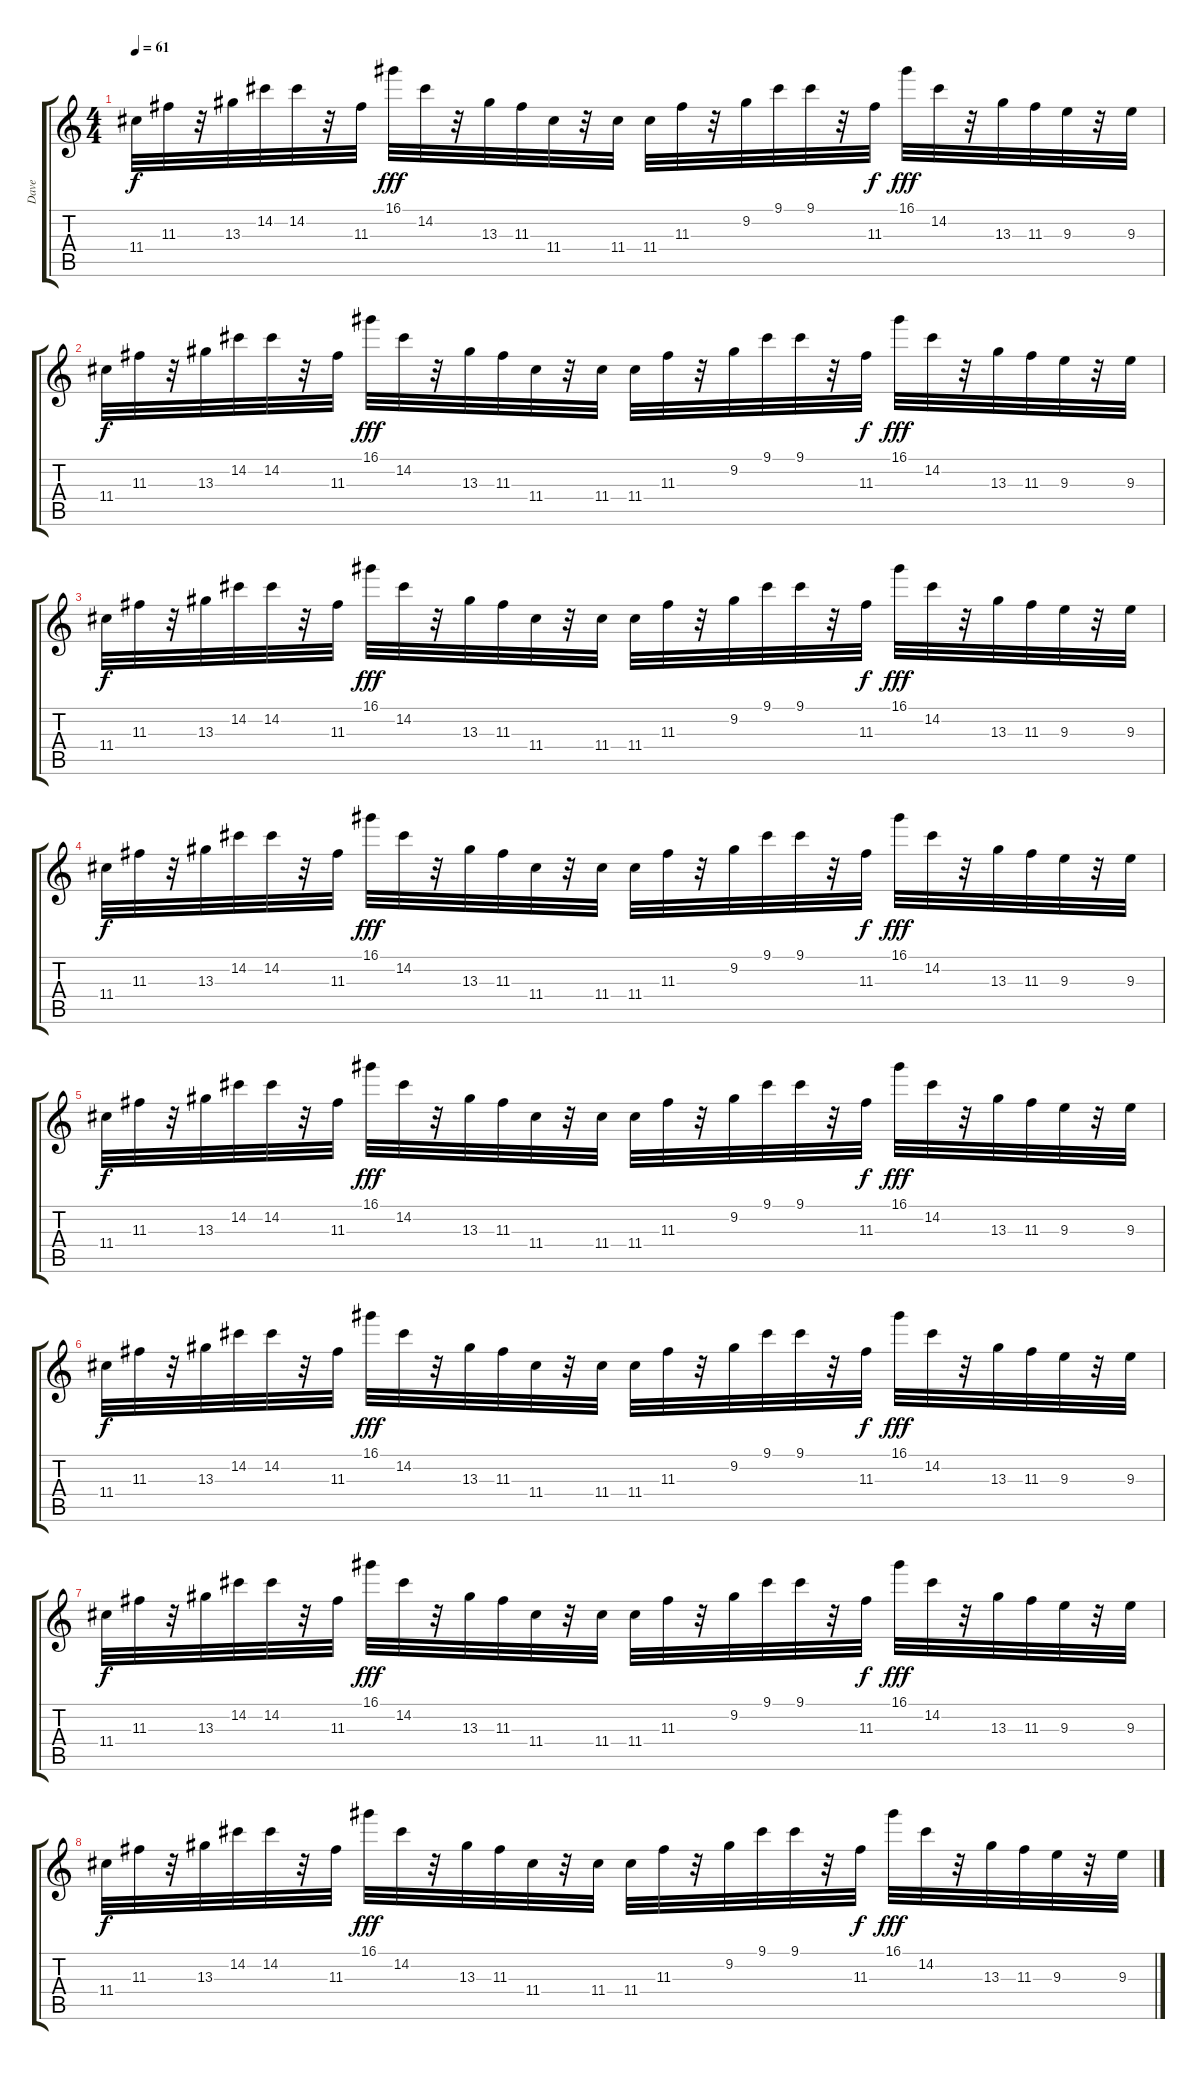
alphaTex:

\track ("Dave" "Dave") {instrument electricguitarjazz}
\staff {score tabs}
\tuning (E4 B3 G3 D3 A2 E2) {hide}
\ts (4 4)
\tempo 61
\clef g2
\ks c
11.4.32{dy f instrument electricguitarjazz} 11.3.32 r.32 13.3.32 14.2.32 14.2.32 r.32 11.3.32 16.1.32{dy fff} 14.2.32 r.32 13.3.32 11.3.32 11.4.32 r.32 11.4.32 11.4.32 11.3.32 r.32 9.2.32 9.1.32 9.1.32 r.32 11.3.32{dy f} 16.1.32{dy fff} 14.2.32 r.32 13.3.32 11.3.32 9.3.32 r.32 9.3.32 |
11.4.32{dy f} 11.3.32 r.32 13.3.32 14.2.32 14.2.32 r.32 11.3.32 16.1.32{dy fff} 14.2.32 r.32 13.3.32 11.3.32 11.4.32 r.32 11.4.32 11.4.32 11.3.32 r.32 9.2.32 9.1.32 9.1.32 r.32 11.3.32{dy f} 16.1.32{dy fff} 14.2.32 r.32 13.3.32 11.3.32 9.3.32 r.32 9.3.32 |
11.4.32{dy f} 11.3.32 r.32 13.3.32 14.2.32 14.2.32 r.32 11.3.32 16.1.32{dy fff} 14.2.32 r.32 13.3.32 11.3.32 11.4.32 r.32 11.4.32 11.4.32 11.3.32 r.32 9.2.32 9.1.32 9.1.32 r.32 11.3.32{dy f} 16.1.32{dy fff} 14.2.32 r.32 13.3.32 11.3.32 9.3.32 r.32 9.3.32 |
11.4.32{dy f} 11.3.32 r.32 13.3.32 14.2.32 14.2.32 r.32 11.3.32 16.1.32{dy fff} 14.2.32 r.32 13.3.32 11.3.32 11.4.32 r.32 11.4.32 11.4.32 11.3.32 r.32 9.2.32 9.1.32 9.1.32 r.32 11.3.32{dy f} 16.1.32{dy fff} 14.2.32 r.32 13.3.32 11.3.32 9.3.32 r.32 9.3.32 |
11.4.32{dy f} 11.3.32 r.32 13.3.32 14.2.32 14.2.32 r.32 11.3.32 16.1.32{dy fff} 14.2.32 r.32 13.3.32 11.3.32 11.4.32 r.32 11.4.32 11.4.32 11.3.32 r.32 9.2.32 9.1.32 9.1.32 r.32 11.3.32{dy f} 16.1.32{dy fff} 14.2.32 r.32 13.3.32 11.3.32 9.3.32 r.32 9.3.32 |
11.4.32{dy f} 11.3.32 r.32 13.3.32 14.2.32 14.2.32 r.32 11.3.32 16.1.32{dy fff} 14.2.32 r.32 13.3.32 11.3.32 11.4.32 r.32 11.4.32 11.4.32 11.3.32 r.32 9.2.32 9.1.32 9.1.32 r.32 11.3.32{dy f} 16.1.32{dy fff} 14.2.32 r.32 13.3.32 11.3.32 9.3.32 r.32 9.3.32 |
11.4.32{dy f} 11.3.32 r.32 13.3.32 14.2.32 14.2.32 r.32 11.3.32 16.1.32{dy fff} 14.2.32 r.32 13.3.32 11.3.32 11.4.32 r.32 11.4.32 11.4.32 11.3.32 r.32 9.2.32 9.1.32 9.1.32 r.32 11.3.32{dy f} 16.1.32{dy fff} 14.2.32 r.32 13.3.32 11.3.32 9.3.32 r.32 9.3.32 |
11.4.32{dy f} 11.3.32 r.32 13.3.32 14.2.32 14.2.32 r.32 11.3.32 16.1.32{dy fff} 14.2.32 r.32 13.3.32 11.3.32 11.4.32 r.32 11.4.32 11.4.32 11.3.32 r.32 9.2.32 9.1.32 9.1.32 r.32 11.3.32{dy f} 16.1.32{dy fff} 14.2.32 r.32 13.3.32 11.3.32 9.3.32 r.32 9.3.32
